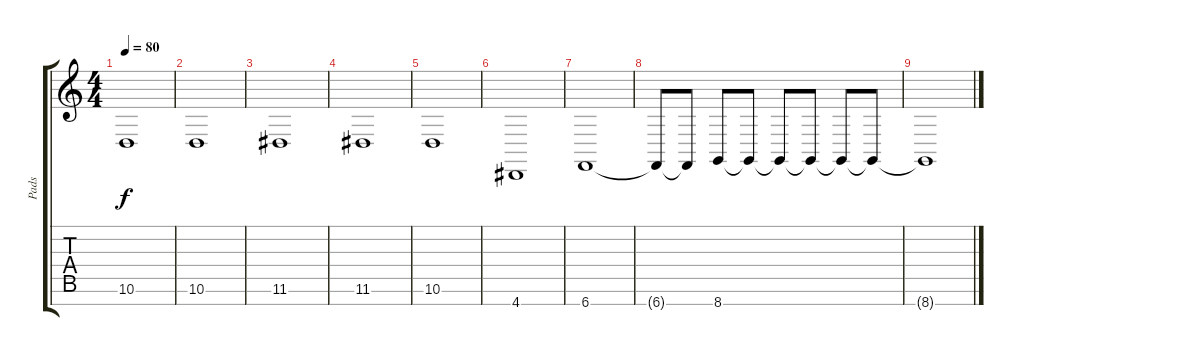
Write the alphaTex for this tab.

\track ("Pads" "Pads") {instrument pad4choir}
\staff {score tabs}
\tuning (E4 B3 G3 D3 A2 E2 B1) {hide}
\ts (4 4)
\tempo 80
\clef g2
\ks c
10.6.1{dy f} |
10.6.1 |
11.6.1 |
11.6.1 |
10.6.1 |
4.7.1 |
6.7.1 |
6.7{t}.8 6.7{t}.8 8.7.8 8.7{t}.8 8.7{t}.8 8.7{t}.8 8.7{t}.8 8.7{t}.8 |
8.7{t}.1
